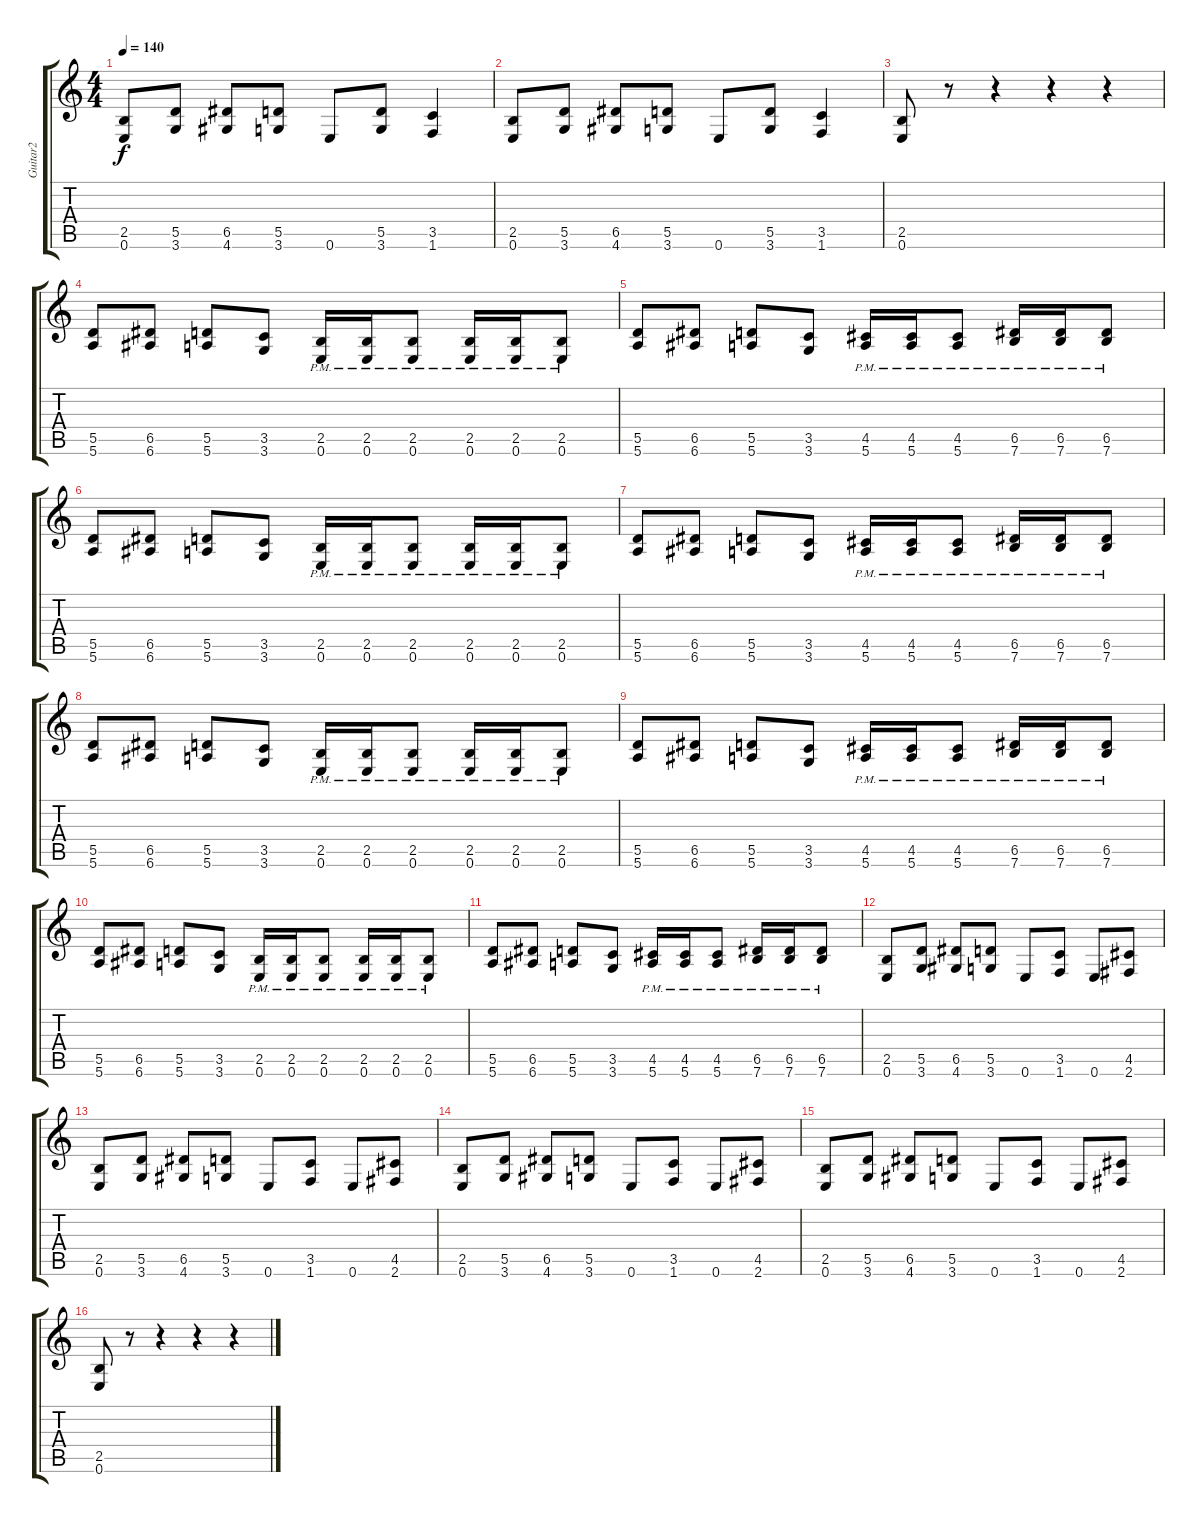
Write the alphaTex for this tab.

\track ("Guitar2" "Guitar2") {instrument overdrivenguitar}
\staff {score tabs}
\tuning (E4 B3 G3 D3 A2 E2) {hide}
\ts (4 4)
\tempo 140
\clef g2
\ks c
(2.5 0.6).8{dy f} (5.5 3.6).8 (6.5 4.6).8 (5.5 3.6).8 0.6.8 (5.5 3.6).8 (3.5 1.6).4 |
(2.5 0.6).8 (5.5 3.6).8 (6.5 4.6).8 (5.5 3.6).8 0.6.8 (5.5 3.6).8 (3.5 1.6).4 |
(2.5 0.6).8 r.8 r.4 r.4 r.4 |
(5.5 5.6).8 (6.5 6.6).8 (5.5 5.6).8 (3.5 3.6).8 (2.5{pm} 0.6{pm}).16 (2.5{pm} 0.6{pm}).16 (2.5{pm} 0.6{pm}).8 (2.5{pm} 0.6{pm}).16 (2.5{pm} 0.6{pm}).16 (2.5{pm} 0.6{pm}).8 |
(5.5 5.6).8 (6.5 6.6).8 (5.5 5.6).8 (3.5 3.6).8 (4.5{pm} 5.6{pm}).16 (4.5{pm} 5.6{pm}).16 (4.5{pm} 5.6{pm}).8 (6.5{pm} 7.6{pm}).16 (6.5{pm} 7.6{pm}).16 (6.5{pm} 7.6{pm}).8 |
(5.5 5.6).8 (6.5 6.6).8 (5.5 5.6).8 (3.5 3.6).8 (2.5{pm} 0.6{pm}).16 (2.5{pm} 0.6{pm}).16 (2.5{pm} 0.6{pm}).8 (2.5{pm} 0.6{pm}).16 (2.5{pm} 0.6{pm}).16 (2.5{pm} 0.6{pm}).8 |
(5.5 5.6).8 (6.5 6.6).8 (5.5 5.6).8 (3.5 3.6).8 (4.5{pm} 5.6{pm}).16 (4.5{pm} 5.6{pm}).16 (4.5{pm} 5.6{pm}).8 (6.5{pm} 7.6{pm}).16 (6.5{pm} 7.6{pm}).16 (6.5{pm} 7.6{pm}).8 |
(5.5 5.6).8 (6.5 6.6).8 (5.5 5.6).8 (3.5 3.6).8 (2.5{pm} 0.6{pm}).16 (2.5{pm} 0.6{pm}).16 (2.5{pm} 0.6{pm}).8 (2.5{pm} 0.6{pm}).16 (2.5{pm} 0.6{pm}).16 (2.5{pm} 0.6{pm}).8 |
(5.5 5.6).8 (6.5 6.6).8 (5.5 5.6).8 (3.5 3.6).8 (4.5{pm} 5.6{pm}).16 (4.5{pm} 5.6{pm}).16 (4.5{pm} 5.6{pm}).8 (6.5{pm} 7.6{pm}).16 (6.5{pm} 7.6{pm}).16 (6.5{pm} 7.6{pm}).8 |
(5.5 5.6).8 (6.5 6.6).8 (5.5 5.6).8 (3.5 3.6).8 (2.5{pm} 0.6{pm}).16 (2.5{pm} 0.6{pm}).16 (2.5{pm} 0.6{pm}).8 (2.5{pm} 0.6{pm}).16 (2.5{pm} 0.6{pm}).16 (2.5{pm} 0.6{pm}).8 |
(5.5 5.6).8 (6.5 6.6).8 (5.5 5.6).8 (3.5 3.6).8 (4.5{pm} 5.6{pm}).16 (4.5{pm} 5.6{pm}).16 (4.5{pm} 5.6{pm}).8 (6.5{pm} 7.6{pm}).16 (6.5{pm} 7.6{pm}).16 (6.5{pm} 7.6{pm}).8 |
(2.5 0.6).8 (5.5 3.6).8 (6.5 4.6).8 (5.5 3.6).8 0.6.8 (3.5 1.6).8 0.6.8 (4.5 2.6).8 |
(2.5 0.6).8 (5.5 3.6).8 (6.5 4.6).8 (5.5 3.6).8 0.6.8 (3.5 1.6).8 0.6.8 (4.5 2.6).8 |
(2.5 0.6).8 (5.5 3.6).8 (6.5 4.6).8 (5.5 3.6).8 0.6.8 (3.5 1.6).8 0.6.8 (4.5 2.6).8 |
(2.5 0.6).8 (5.5 3.6).8 (6.5 4.6).8 (5.5 3.6).8 0.6.8 (3.5 1.6).8 0.6.8 (4.5 2.6).8 |
(2.5 0.6).8 r.8 r.4 r.4 r.4
